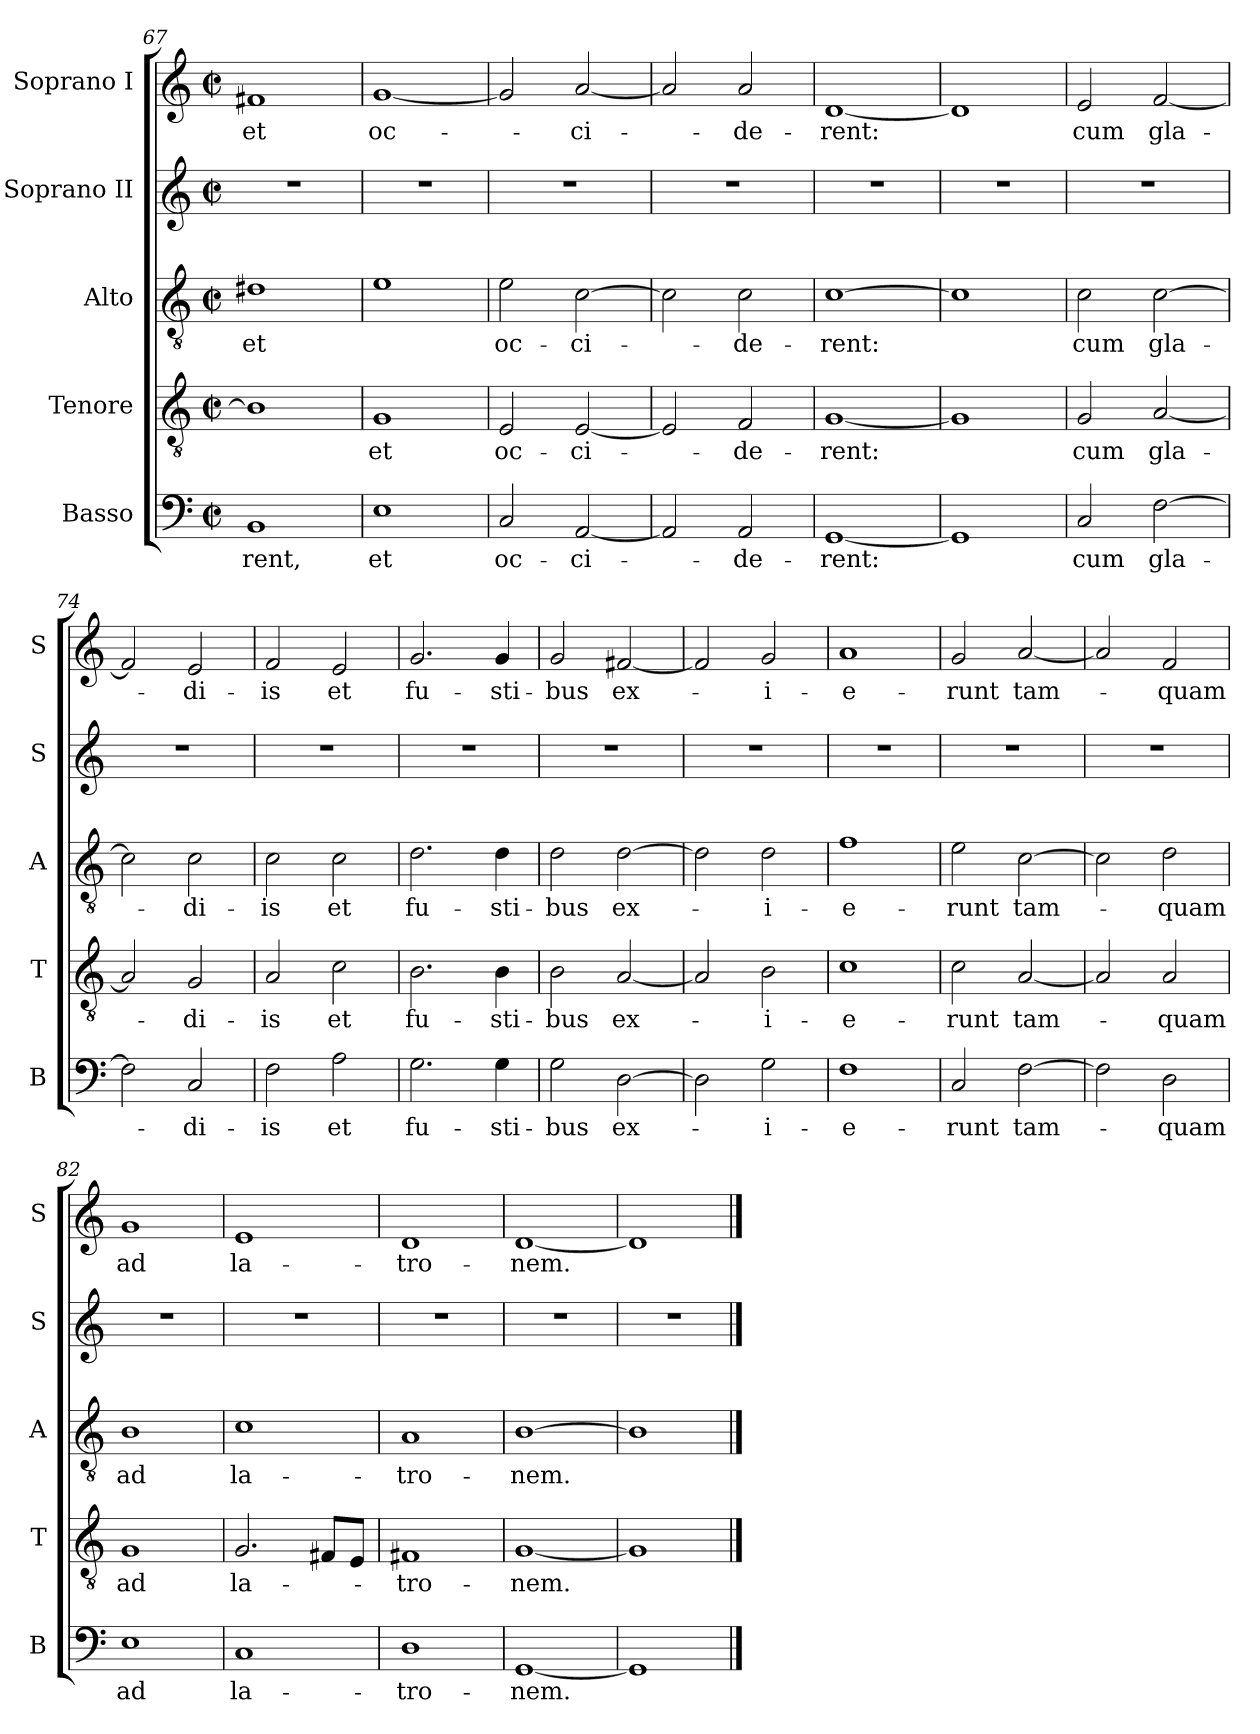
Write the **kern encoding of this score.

**kern	**text	**kern	**text	**kern	**text	**kern	**kern	**text
*part5	*part5	*part4	*part4	*part3	*part3	*part2	*part1	*part1
*staff5	*staff5	*staff4	*staff4	*staff3	*staff3	*staff2	*staff1	*staff1
*I"Basso	*	*I"Tenore	*	*I"Alto	*	*I"Soprano II	*I"Soprano I	*
*I'B	*	*I'T	*	*I'A	*	*I'S	*I'S	*
*clefF4	*	*clefGv2	*	*clefGv2	*	*clefG2	*clefG2	*
*k[]	*	*k[]	*	*k[]	*	*k[]	*k[]	*
*M2/2	*	*M2/2	*	*M2/2	*	*M2/2	*M2/2	*
*met(c|)	*	*met(c|)	*	*met(c|)	*	*met(c|)	*met(c|)	*
=67	=67	=67	=67	=67	=67	=67	=67	=67
1BB	-rent,	1B]	.	1d#X	et	1r	1f#X	et
=68	=68	=68	=68	=68	=68	=68	=68	=68
1E	et	1G	et	1e	.	1r	[1g	oc-
=69	=69	=69	=69	=69	=69	=69	=69	=69
2C/	oc-	2E/	oc-	2e\	oc-	1r	2g/]	.
[2AA/	-ci-	[2E/	-ci-	[2c\	-ci-	.	[2a/	-ci-
=70	=70	=70	=70	=70	=70	=70	=70	=70
2AA/]	.	2E/]	.	2c\]	.	1r	2a/]	.
2AA/	-de-	2F/	-de-	2c\	-de-	.	2a/	-de-
=71	=71	=71	=71	=71	=71	=71	=71	=71
[1GG	-rent:	[1G	-rent:	[1c	-rent:	1r	[1d	-rent:
=72	=72	=72	=72	=72	=72	=72	=72	=72
1GG]	.	1G]	.	1c]	.	1r	1d]	.
=73	=73	=73	=73	=73	=73	=73	=73	=73
2C/	cum	2G/	cum	2c\	cum	1r	2e/	cum
[2F\	gla-	[2A/	gla-	[2c\	gla-	.	[2f/	gla-
=74	=74	=74	=74	=74	=74	=74	=74	=74
2F\]	.	2A/]	.	2c\]	.	1r	2f/]	.
2C/	-di-	2G/	-di-	2c\	-di-	.	2e/	-di-
=75	=75	=75	=75	=75	=75	=75	=75	=75
2F\	-is	2A/	-is	2c\	-is	1r	2f/	-is
2A\	et	2c\	et	2c\	et	.	2e/	et
=76	=76	=76	=76	=76	=76	=76	=76	=76
2.G\	fu-	2.B\	fu-	2.d\	fu-	1r	2.g/	fu-
4G\	-sti-	4B\	-sti-	4d\	-sti-	.	4g/	-sti-
=77	=77	=77	=77	=77	=77	=77	=77	=77
2G\	-bus	2B\	-bus	2d\	-bus	1r	2g/	-bus
[2D\	ex-	[2A/	ex-	[2d\	ex-	.	[2f#X/	ex-
=78	=78	=78	=78	=78	=78	=78	=78	=78
2D\]	.	2A/]	.	2d\]	.	1r	2f#/]	.
2G\	-i-	2B\	-i-	2d\	-i-	.	2g/	-i-
=79	=79	=79	=79	=79	=79	=79	=79	=79
1F	-e-	1c	-e-	1f	-e-	1r	1a	-e-
=80	=80	=80	=80	=80	=80	=80	=80	=80
2C/	-runt	2c\	-runt	2e\	-runt	1r	2g/	-runt
[2F\	tam-	[2A/	tam-	[2c\	tam-	.	[2a/	tam-
=81	=81	=81	=81	=81	=81	=81	=81	=81
2F\]	.	2A/]	.	2c\]	.	1r	2a/]	.
2D\	-quam	2A/	-quam	2d\	-quam	.	2f/	-quam
=82	=82	=82	=82	=82	=82	=82	=82	=82
1E	ad	1G	ad	1B	ad	1r	1g	ad
=83	=83	=83	=83	=83	=83	=83	=83	=83
1C	la-	2.G/	la-	1c	la-	1r	1e	la-
.	.	8F#X/L	.	.	.	.	.	.
.	.	8E/J	.	.	.	.	.	.
=84	=84	=84	=84	=84	=84	=84	=84	=84
1D	-tro-	1F#X	-tro-	1A	-tro-	1r	1d	-tro-
=85	=85	=85	=85	=85	=85	=85	=85	=85
[1GG	-nem.	[1G	-nem.	[1B	-nem.	1r	[1d	-nem.
=86	=86	=86	=86	=86	=86	=86	=86	=86
1GG]	.	1G]	.	1B]	.	1r	1d]	.
==	==	==	==	==	==	==	==	==
*-	*-	*-	*-	*-	*-	*-	*-	*-
